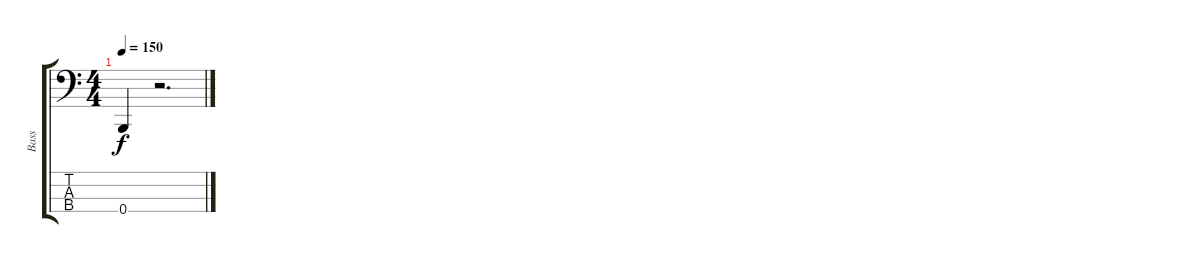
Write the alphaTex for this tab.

\track ("Bass" "Bass") {instrument electricbassfinger}
\staff {score tabs}
\tuning (D2 A1 E1 B0) {hide}
\ts (4 4)
\tempo 150
\clef f4
\ks c
0.4{t}.4{dy f} r.2{d}
